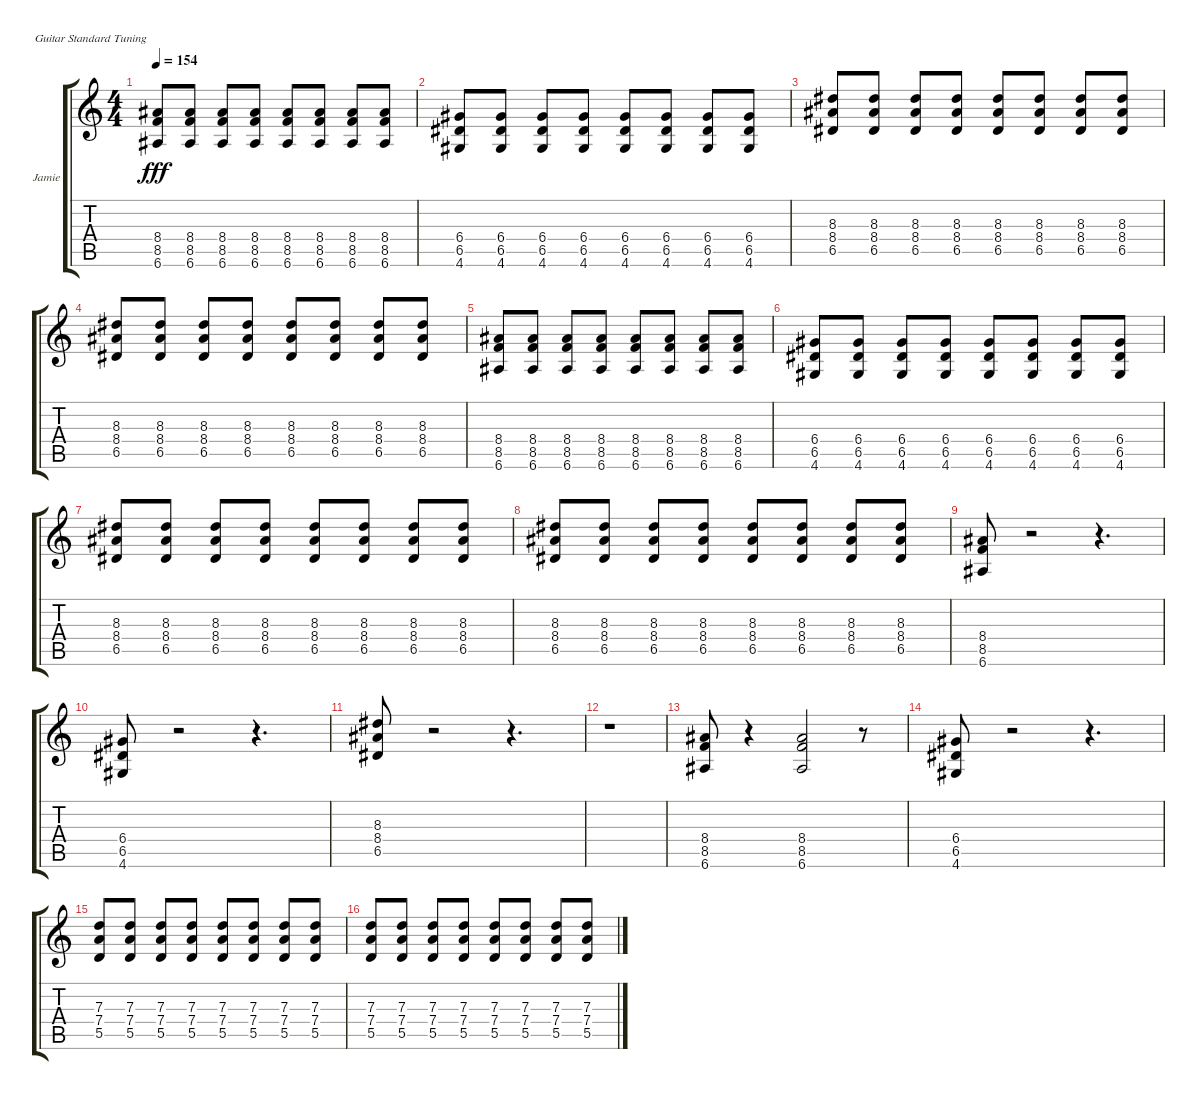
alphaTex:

\defaultSystemsLayout 4
\bracketExtendMode groupsimilarinstruments
\firstSystemTrackNameOrientation horizontal
\otherSystemsTrackNameOrientation horizontal
\track ("Jamie Cook" "Jamie") {instrument overdrivenguitar}
\staff {score tabs}
\tuning (E4 B3 G3 D3 A2 E2)
\ts (4 4)
\tempo 154
\clef g2
\ks c
(8.5 8.4 6.6).8{dy fff} (8.5 8.4 6.6).8 (8.5 8.4 6.6).8 (8.5 8.4 6.6).8 (8.5 8.4 6.6).8 (8.5 8.4 6.6).8 (8.5 8.4 6.6).8 (8.5 8.4 6.6).8 |
(6.4 6.5 4.6).8 (6.4 6.5 4.6).8 (6.4 6.5 4.6).8 (6.4 6.5 4.6).8 (6.4 6.5 4.6).8 (6.4 6.5 4.6).8 (6.4 6.5 4.6).8 (6.4 6.5 4.6).8 |
(6.5 8.4 8.3).8 (6.5 8.4 8.3).8 (6.5 8.4 8.3).8 (6.5 8.4 8.3).8 (6.5 8.4 8.3).8 (6.5 8.4 8.3).8 (6.5 8.4 8.3).8 (6.5 8.4 8.3).8 |
(6.5 8.4 8.3).8 (6.5 8.4 8.3).8 (6.5 8.4 8.3).8 (6.5 8.4 8.3).8 (6.5 8.4 8.3).8 (6.5 8.4 8.3).8 (6.5 8.4 8.3).8 (6.5 8.4 8.3).8 |
(8.5 8.4 6.6).8 (8.5 8.4 6.6).8 (8.5 8.4 6.6).8 (8.5 8.4 6.6).8 (8.5 8.4 6.6).8 (8.5 8.4 6.6).8 (8.5 8.4 6.6).8 (8.5 8.4 6.6).8 |
(6.4 6.5 4.6).8 (6.4 6.5 4.6).8 (6.4 6.5 4.6).8 (6.4 6.5 4.6).8 (6.4 6.5 4.6).8 (6.4 6.5 4.6).8 (6.4 6.5 4.6).8 (6.4 6.5 4.6).8 |
(6.5 8.4 8.3).8 (6.5 8.4 8.3).8 (6.5 8.4 8.3).8 (6.5 8.4 8.3).8 (6.5 8.4 8.3).8 (6.5 8.4 8.3).8 (6.5 8.4 8.3).8 (6.5 8.4 8.3).8 |
(6.5 8.4 8.3).8 (6.5 8.4 8.3).8 (6.5 8.4 8.3).8 (6.5 8.4 8.3).8 (6.5 8.4 8.3).8 (6.5 8.4 8.3).8 (6.5 8.4 8.3).8 (6.5 8.4 8.3).8 |
(8.5 8.4 6.6).8 r.2 r.4{d} |
(6.4 6.5 4.6).8 r.2 r.4{d} |
(6.5 8.4 8.3).8 r.2 r.4{d} |
r.1 |
(8.5 8.4 6.6).8 r.4 (8.5 8.4 6.6).2 r.8 |
(4.6 6.5 6.4).8 r.2 r.4{d} |
(5.5 7.4 7.3).8 (7.3 7.4 5.5).8 (7.3 7.4 5.5).8 (7.3 7.4 5.5).8 (7.3 7.4 5.5).8 (7.3 7.4 5.5).8 (7.3 7.4 5.5).8 (7.3 7.4 5.5).8 |
(5.5 7.4 7.3).8 (7.3 7.4 5.5).8 (7.3 7.4 5.5).8 (7.3 7.4 5.5).8 (7.3 7.4 5.5).8 (7.3 7.4 5.5).8 (7.3 7.4 5.5).8 (7.3 7.4 5.5).8
